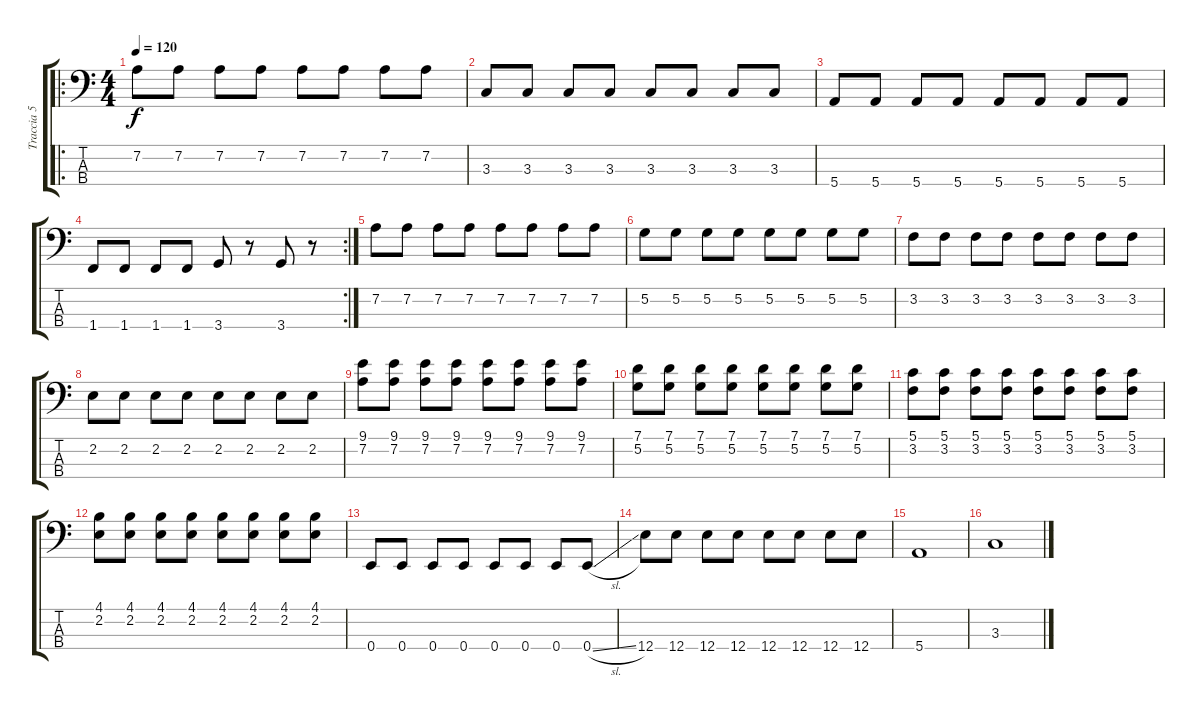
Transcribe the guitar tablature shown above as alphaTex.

\track ("Traccia 5" "Traccia 5") {instrument electricbassfinger}
\staff {score tabs}
\tuning (G2 D2 A1 E1) {hide}
\ro
\ts (4 4)
\tempo 120
\clef f4
\ks c
7.2.8{dy f} 7.2.8 7.2.8 7.2.8 7.2.8 7.2.8 7.2.8 7.2.8 |
3.3.8 3.3.8 3.3.8 3.3.8 3.3.8 3.3.8 3.3.8 3.3.8 |
5.4.8 5.4.8 5.4.8 5.4.8 5.4.8 5.4.8 5.4.8 5.4.8 |
\rc 2
1.4.8 1.4.8 1.4.8 1.4.8 3.4.8 r.8 3.4.8 r.8 |
7.2.8 7.2.8 7.2.8 7.2.8 7.2.8 7.2.8 7.2.8 7.2.8 |
5.2.8 5.2.8 5.2.8 5.2.8 5.2.8 5.2.8 5.2.8 5.2.8 |
3.2.8 3.2.8 3.2.8 3.2.8 3.2.8 3.2.8 3.2.8 3.2.8 |
2.2.8 2.2.8 2.2.8 2.2.8 2.2.8 2.2.8 2.2.8 2.2.8 |
(9.1 7.2).8 (9.1 7.2).8 (9.1 7.2).8 (9.1 7.2).8 (9.1 7.2).8 (9.1 7.2).8 (9.1 7.2).8 (9.1 7.2).8 |
(7.1 5.2).8 (7.1 5.2).8 (7.1 5.2).8 (7.1 5.2).8 (7.1 5.2).8 (7.1 5.2).8 (7.1 5.2).8 (7.1 5.2).8 |
(5.1 3.2).8 (5.1 3.2).8 (5.1 3.2).8 (5.1 3.2).8 (5.1 3.2).8 (5.1 3.2).8 (5.1 3.2).8 (5.1 3.2).8 |
(4.1 2.2).8 (4.1 2.2).8 (4.1 2.2).8 (4.1 2.2).8 (4.1 2.2).8 (4.1 2.2).8 (4.1 2.2).8 (4.1 2.2).8 |
0.4.8 0.4.8 0.4.8 0.4.8 0.4.8 0.4.8 0.4.8 0.4{sl}.8 |
12.4.8 12.4.8 12.4.8 12.4.8 12.4.8 12.4.8 12.4.8 12.4.8 |
5.4.1 |
3.3.1
